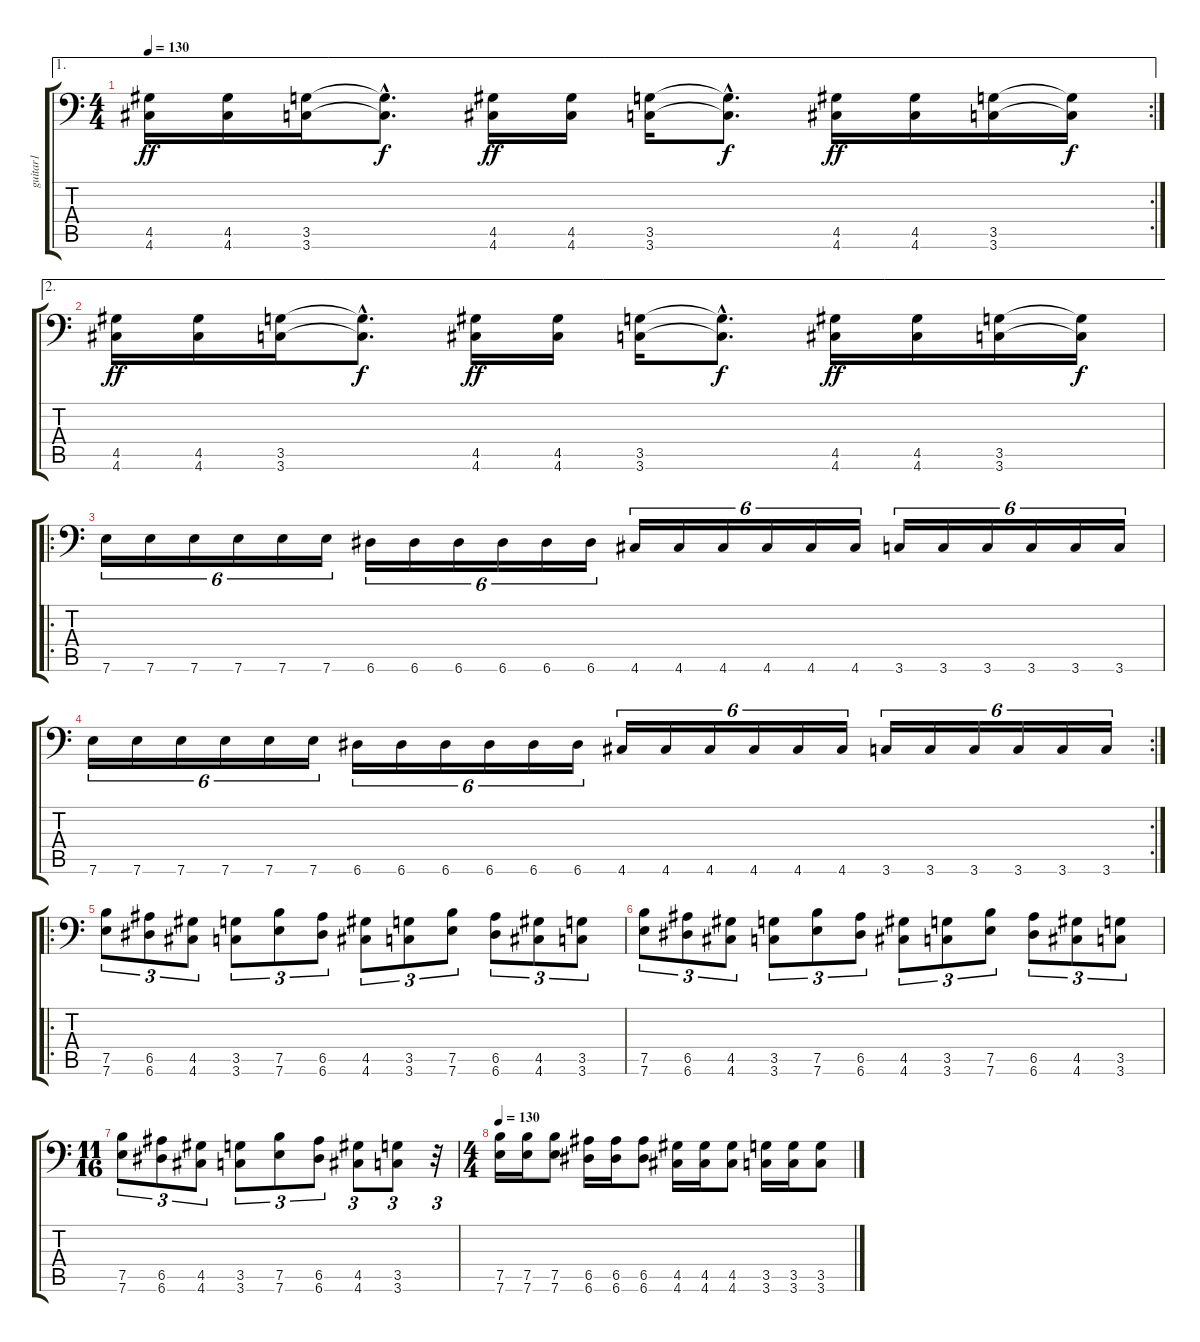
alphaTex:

\track ("guitar1" "guitar1") {instrument distortionguitar}
\staff {score tabs}
\tuning (Db4 Ab3 E3 B2 E2 A1) {hide}
\ae 1
\rc 2
\ts (4 4)
\tempo 130
\clef f4
\ks c
(4.5 4.6).16{dy ff} (4.5 4.6).16 (3.5 3.6).16 (3.5{hac t} 3.6{hac t}).8{d dy f} (4.5 4.6).16{dy ff} (4.5 4.6).16 (3.5 3.6).16 (3.5{hac t} 3.6{hac t}).8{d dy f} (4.5 4.6).16{dy ff} (4.5 4.6).16 (3.5 3.6).16 (3.5{t} 3.6{t}).16{dy f} |
\ae 2
(4.5 4.6).16{dy ff} (4.5 4.6).16 (3.5 3.6).16 (3.5{hac t} 3.6{hac t}).8{d dy f} (4.5 4.6).16{dy ff} (4.5 4.6).16 (3.5 3.6).16 (3.5{hac t} 3.6{hac t}).8{d dy f} (4.5 4.6).16{dy ff} (4.5 4.6).16 (3.5 3.6).16 (3.5{t} 3.6{t}).16{dy f} |
\ro
7.6.16{tu (6 4) instrument distortionguitar} 7.6.16{tu (6 4)} 7.6.16{tu (6 4)} 7.6.16{tu (6 4)} 7.6.16{tu (6 4)} 7.6.16{tu (6 4)} 6.6.16{tu (6 4)} 6.6.16{tu (6 4)} 6.6.16{tu (6 4)} 6.6.16{tu (6 4)} 6.6.16{tu (6 4)} 6.6.16{tu (6 4)} 4.6.16{tu (6 4)} 4.6.16{tu (6 4)} 4.6.16{tu (6 4)} 4.6.16{tu (6 4)} 4.6.16{tu (6 4)} 4.6.16{tu (6 4)} 3.6.16{tu (6 4)} 3.6.16{tu (6 4)} 3.6.16{tu (6 4)} 3.6.16{tu (6 4)} 3.6.16{tu (6 4)} 3.6.16{tu (6 4)} |
\rc 2
7.6.16{tu (6 4) instrument distortionguitar} 7.6.16{tu (6 4)} 7.6.16{tu (6 4)} 7.6.16{tu (6 4)} 7.6.16{tu (6 4)} 7.6.16{tu (6 4)} 6.6.16{tu (6 4)} 6.6.16{tu (6 4)} 6.6.16{tu (6 4)} 6.6.16{tu (6 4)} 6.6.16{tu (6 4)} 6.6.16{tu (6 4)} 4.6.16{tu (6 4)} 4.6.16{tu (6 4)} 4.6.16{tu (6 4)} 4.6.16{tu (6 4)} 4.6.16{tu (6 4)} 4.6.16{tu (6 4)} 3.6.16{tu (6 4)} 3.6.16{tu (6 4)} 3.6.16{tu (6 4)} 3.6.16{tu (6 4)} 3.6.16{tu (6 4)} 3.6.16{tu (6 4)} |
\ro
(7.5 7.6).8{tu (3 2)} (6.5 6.6).8{tu (3 2)} (4.5 4.6).8{tu (3 2)} (3.5 3.6).8{tu (3 2)} (7.5 7.6).8{tu (3 2)} (6.5 6.6).8{tu (3 2)} (4.5 4.6).8{tu (3 2)} (3.5 3.6).8{tu (3 2)} (7.5 7.6).8{tu (3 2)} (6.5 6.6).8{tu (3 2)} (4.5 4.6).8{tu (3 2)} (3.5 3.6).8{tu (3 2)} |
(7.5 7.6).8{tu (3 2)} (6.5 6.6).8{tu (3 2)} (4.5 4.6).8{tu (3 2)} (3.5 3.6).8{tu (3 2)} (7.5 7.6).8{tu (3 2)} (6.5 6.6).8{tu (3 2)} (4.5 4.6).8{tu (3 2)} (3.5 3.6).8{tu (3 2)} (7.5 7.6).8{tu (3 2)} (6.5 6.6).8{tu (3 2)} (4.5 4.6).8{tu (3 2)} (3.5 3.6).8{tu (3 2)} |
\ts (11 16)
(7.5 7.6).8{tu (3 2)} (6.5 6.6).8{tu (3 2)} (4.5 4.6).8{tu (3 2)} (3.5 3.6).8{tu (3 2)} (7.5 7.6).8{tu (3 2)} (6.5 6.6).8{tu (3 2)} (4.5 4.6).8{tu (3 2)} (3.5 3.6).8{tu (3 2)} r.32{tu (3 2)} |
\ts (4 4)
\tempo 130
(7.5 7.6).16 (7.5 7.6).16 (7.5 7.6).8 (6.5 6.6).16 (6.5 6.6).16 (6.5 6.6).8 (4.5 4.6).16 (4.5 4.6).16 (4.5 4.6).8 (3.5 3.6).16 (3.5 3.6).16 (3.5 3.6).8
